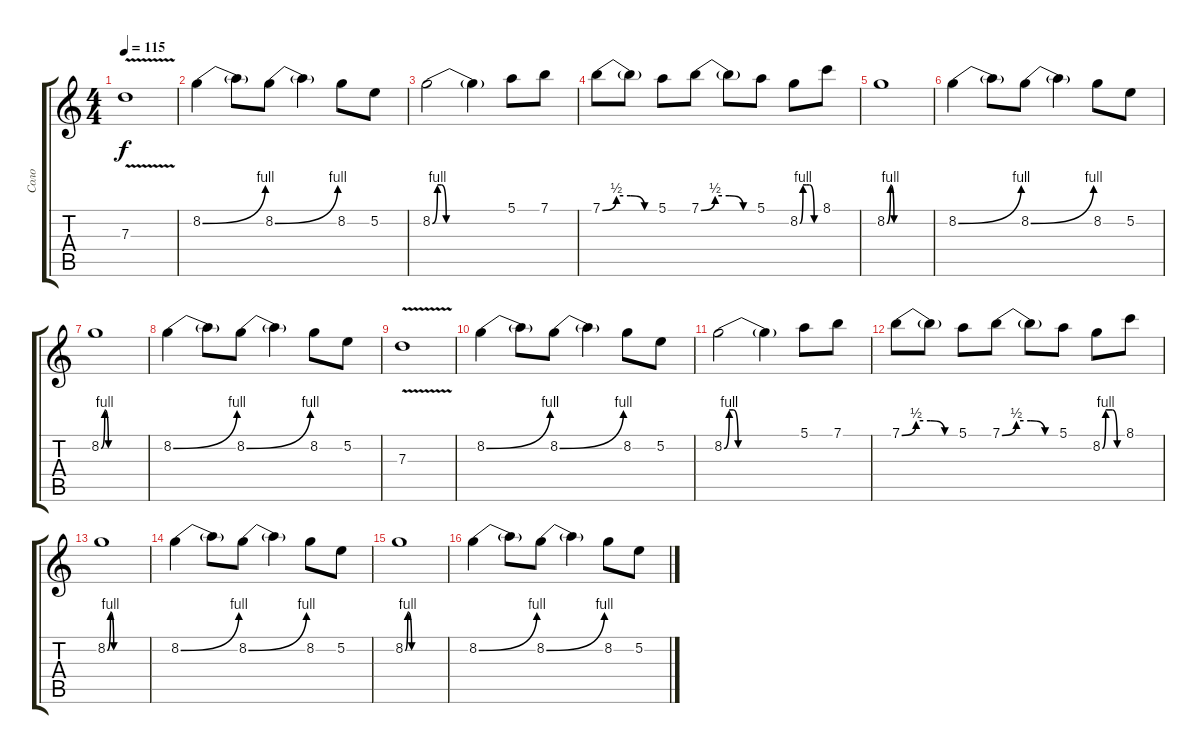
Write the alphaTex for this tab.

\track (" Соло" " Соло") {instrument distortionguitar}
\staff {score tabs}
\tuning (E4 B3 G3 D3 A2 E2) {hide}
\ts (4 4)
\tempo 115
\clef g2
\ks c
7.3{v}.1{dy f} |
8.2{be (bend 0 0 60 4)}.4 8.2{t}.8 8.2{be (bend 0 0 60 4)}.8 8.2{t}.4 8.2.8 5.2.8 |
8.2{be (custom 0 0 4 4 7 4 11 0 15 0 30 0 45 0 60 0)}.2 8.2{t}.4 5.1.8 7.1.8 |
7.1{be (custom 0 0 15 2 30 2 45 0 60 0)}.8 7.1{t}.8 5.1.8 7.1{be (custom 0 0 15 2 30 2 45 0 60 0)}.8 7.1{t}.8 5.1.8 8.2{be (custom 0 0 10 4 20 4 30 4 45 0 60 0)}.8 8.1.8 |
8.2{be (custom 0 0 5 4 10 0 15 0 30 0 45 0 60 0)}.1 |
8.2{be (bend 0 0 60 4)}.4 8.2{t}.8 8.2{be (bend 0 0 60 4)}.8 8.2{t}.4 8.2.8 5.2.8 |
8.2{be (custom 0 0 5 4 10 0 15 0 30 0 45 0 60 0)}.1 |
8.2{be (bend 0 0 60 4)}.4 8.2{t}.8 8.2{be (bend 0 0 60 4)}.8 8.2{t}.4 8.2.8 5.2.8 |
7.3{v}.1 |
8.2{be (bend 0 0 60 4)}.4 8.2{t}.8 8.2{be (bend 0 0 60 4)}.8 8.2{t}.4 8.2.8 5.2.8 |
8.2{be (custom 0 0 4 4 7 4 11 0 15 0 30 0 45 0 60 0)}.2 8.2{t}.4 5.1.8 7.1.8 |
7.1{be (custom 0 0 15 2 30 2 45 0 60 0)}.8 7.1{t}.8 5.1.8 7.1{be (custom 0 0 15 2 30 2 45 0 60 0)}.8 7.1{t}.8 5.1.8 8.2{be (custom 0 0 10 4 20 4 30 4 45 0 60 0)}.8 8.1.8 |
8.2{be (custom 0 0 5 4 10 0 15 0 30 0 45 0 60 0)}.1 |
8.2{be (bend 0 0 60 4)}.4{volume 0 instrument distortionguitar} 8.2{t}.8 8.2{be (bend 0 0 60 4)}.8 8.2{t}.4 8.2.8 5.2.8 |
8.2{be (custom 0 0 4 4 10 0 15 0 30 0 45 0 60 0)}.1 |
8.2{be (bend 0 0 60 4)}.4 8.2{t}.8 8.2{be (bend 0 0 60 4)}.8 8.2{t}.4 8.2.8 5.2.8
